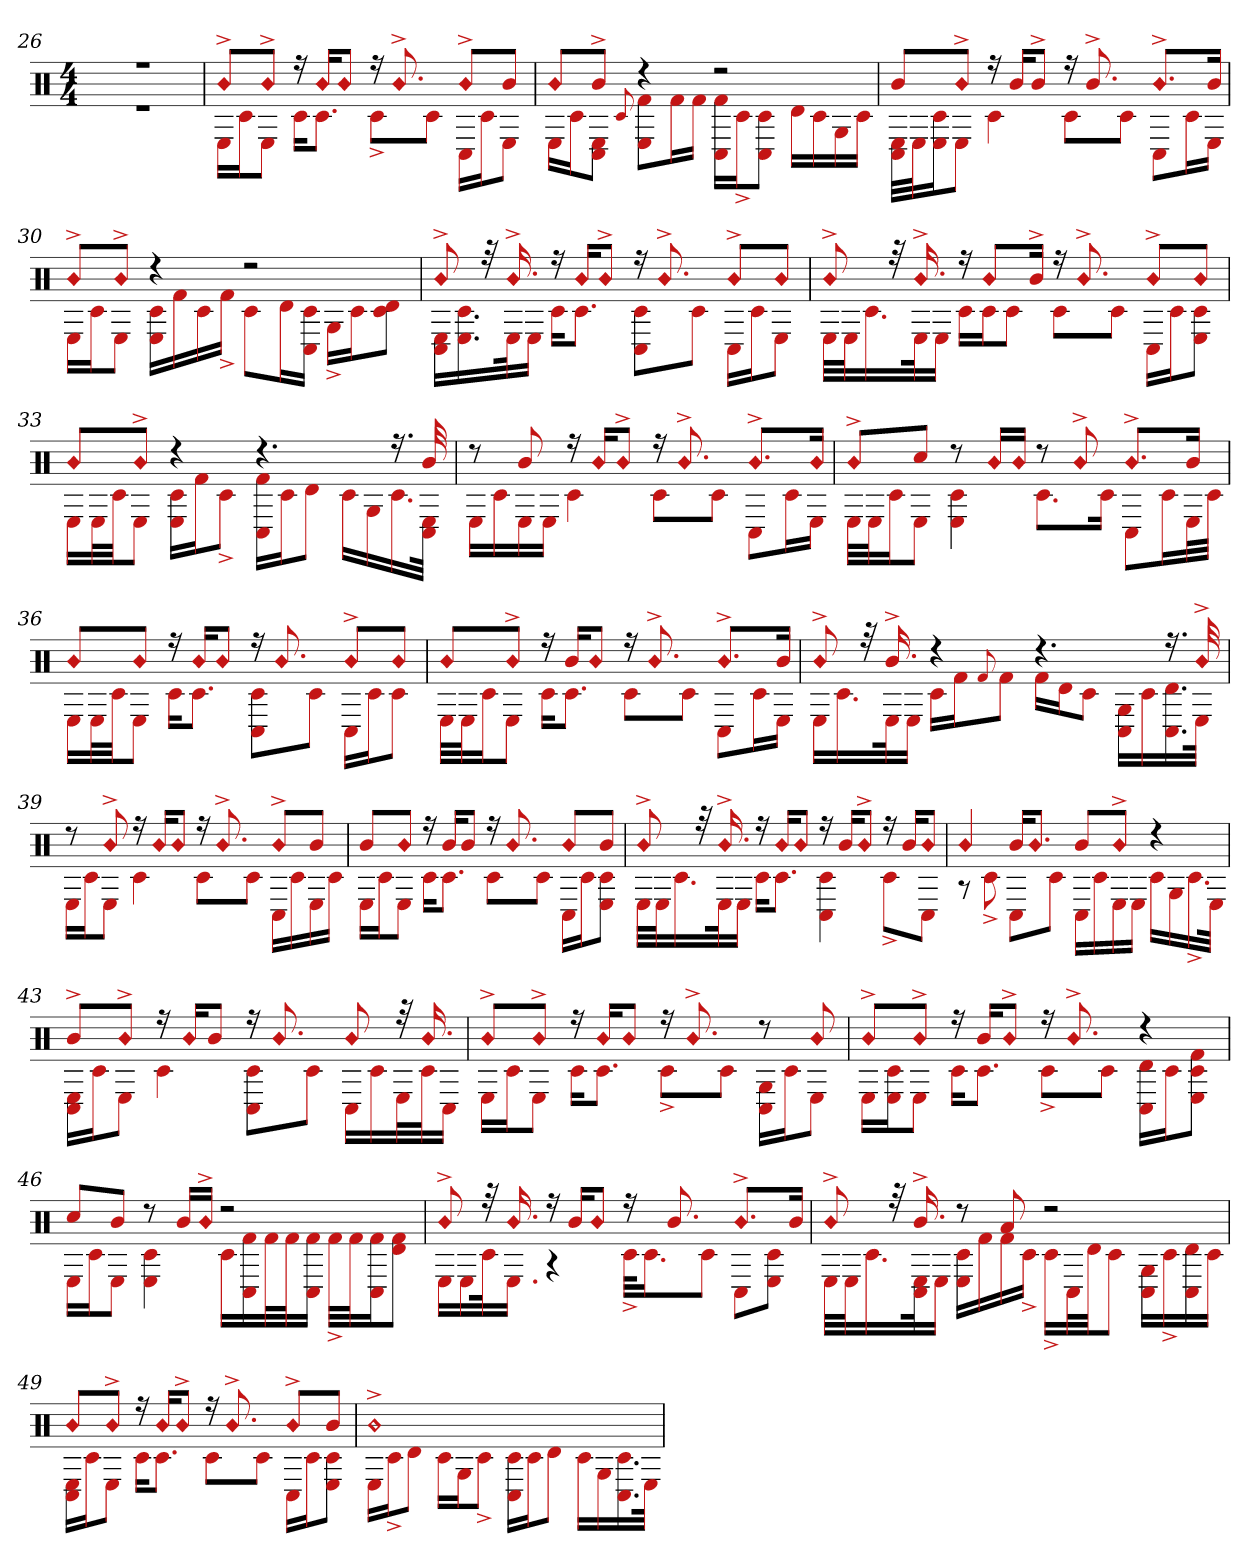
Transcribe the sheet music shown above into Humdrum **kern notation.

**kern
*part1
*staff1
*clefX
*k[]
*M4/4
=26
*^
1r	1r
=27	=27
!LO:N:head=diamond	!
8b^L	16ELL
.	16c#J
!LO:N:head=diamond	!
8b^J	8EJ
16r	16c#KL
!LO:N:head=diamond	!
16bKL	8.c#J
!LO:N:head=diamond	!
8bJ	.
16r	8c#^L
!LO:N:head=diamond	!
8.b^	.
.	8c#J
!LO:N:head=diamond	!
8b^L	16C#LL
.	16c#J
8bJ	8EJ
=28	=28
!LO:N:head=diamond	!
8bL	16ELL
.	16c#J
8b^J	8E 8C#J
.	8qqc#
4r	8E 8f#L
.	16f#L
.	16f#JJ
2r	16C# 16f#LL
.	16c#^J
.	8c# 8C#J
.	16dLL
.	16c#
.	16G
.	16c#JJ
=29	=29
8bL	32E 32C#LLL
.	32EJ
.	16E 16c#J
!LO:N:head=diamond	!
8b^J	8EJ
16r	4c#
16bKL	.
8b^J	.
16r	8c#L
8.b^	.
.	8c#J
!LO:N:head=diamond	!
8.b^L	8C#L
.	16c#L
16bJk	16EJJ
=30	=30
!LO:N:head=diamond	!
8b^L	16ELL
.	16c#J
!LO:N:head=diamond	!
8b^J	8EJ
4r	16E 16c#LL
.	16f#
.	16c#
.	16f#^JJ
2r	8c#L
.	16dL
.	16c# 16C#JJ
.	16G^LL
.	16c#J
.	8d 8c#J
=31	=31
!LO:N:head=diamond	!
8b^	16E 16C#LL
.	16.E 16.c#
32r	.
!LO:N:head=diamond	!
16.b^	32Ek
.	16EJJ
16r	16c#KL
!LO:N:head=diamond	!
16bKL	8.c#J
!LO:N:head=diamond	!
8b^J	.
16r	8c# 8C#L
!LO:N:head=diamond	!
8.b^	.
.	8c#J
!LO:N:head=diamond	!
8b^L	16C#LL
.	16c#J
!LO:N:head=diamond	!
8bJ	8EJ
=32	=32
!LO:N:head=diamond	!
8b^	32ELLL
.	32EJ
.	16.c#
32r	.
!LO:N:head=diamond	!
16.b^	32Ek
.	16EJJ
16r	16c#LL
!LO:N:head=diamond	!
8bL	16c#J
.	8c#J
16b^Jk	.
16r	8c#L
!LO:N:head=diamond	!
8.b^	.
.	8c#J
!LO:N:head=diamond	!
8b^L	16C#LL
.	16c#J
!LO:N:head=diamond	!
8bJ	8E 8c#J
=33	=33
!LO:N:head=diamond	!
8bL	16ELL
.	32EL
.	32c#JJ
!LO:N:head=diamond	!
8b^J	8EJ
4r	16E 16c#LL
.	16f#J
.	8c#^J
4.r	16C# 16f#LL
.	16c#J
.	8dJ
.	16c#LL
.	16G
16.r	16.c#
32b	32C# 32EJJk
=34	=34
8r	16ELL
.	16c#
8b	16E
.	16EJJ
16r	4c#
!LO:N:head=diamond	!
16bKL	.
!LO:N:head=diamond	!
8b^J	.
16r	8c#L
!LO:N:head=diamond	!
8.b^	.
.	8c#J
!LO:N:head=diamond	!
8.b^L	8C#L
.	16c#L
!LO:N:head=diamond	!
16bJk	16EJJ
=35	=35
!LO:N:head=diamond	!
8b^L	32ELLL
.	32EJ
.	16c#J
8cc#J	8EJ
8r	4E 4c#
!LO:N:head=diamond	!
16bLL	.
!LO:N:head=diamond	!
16bJJ	.
8r	8.c#L
!LO:N:head=diamond	!
8b^	.
.	16c#Jk
!LO:N:head=diamond	!
8.b^L	8C#L
.	16c#L
16bJk	32EL
.	32c#JJJ
=36	=36
!LO:N:head=diamond	!
8bL	16ELL
.	32EL
.	32c#JJ
!LO:N:head=diamond	!
8bJ	8EJ
16r	16c#KL
!LO:N:head=diamond	!
16bKL	8.c#J
!LO:N:head=diamond	!
8bJ	.
16r	8c# 8C#L
!LO:N:head=diamond	!
8.b	.
.	8c#J
!LO:N:head=diamond	!
8b^L	16C#LL
.	16c#J
!LO:N:head=diamond	!
8bJ	8c#J
=37	=37
!LO:N:head=diamond	!
8bL	32ELLL
.	32EJ
.	16c#J
!LO:N:head=diamond	!
8b^J	8EJ
16r	16c#KL
16bKL	8.c#J
!LO:N:head=diamond	!
8bJ	.
16r	8c#L
!LO:N:head=diamond	!
8.b^	.
.	8c#J
!LO:N:head=diamond	!
8.b^L	8C#L
.	16c#L
16bJk	16EJJ
=38	=38
!LO:N:head=diamond	!
8b^	16ELL
.	16.c#
32r	.
16.b^	32Ek
.	16EJJ
4r	16c#LL
.	16f#J
.	8qqf#
.	8f#J
4.r	16f#LL
.	16dJ
.	8c#J
.	16C# 16GLL
.	16c#
16.r	16.C# 16.d
!LO:N:head=diamond	!
32b^	32EJJk
=39	=39
8r	16ELL
.	16c#J
!LO:N:head=diamond	!
8b^	8EJ
16r	4c#
!LO:N:head=diamond	!
16bKL	.
!LO:N:head=diamond	!
8bJ	.
16r	8c#L
!LO:N:head=diamond	!
8.b^	.
.	8c#J
!LO:N:head=diamond	!
8b^L	16C#LL
.	16c#
8bJ	16E
.	16c#JJ
=40	=40
8bL	16ELL
.	16c#J
!LO:N:head=diamond	!
8bJ	8EJ
16r	16c#KL
16bKL	8.c#J
8bJ	.
16r	8c#L
!LO:N:head=diamond	!
8.b	.
.	8c#J
!LO:N:head=diamond	!
8bL	16C#LL
.	16c#J
8bJ	8c# 8EJ
=41	=41
!LO:N:head=diamond	!
8b^	32ELLL
.	32EJ
.	16.c#
32r	.
!LO:N:head=diamond	!
16.b^	32Ek
.	16EJJ
16r	16c#KL
!LO:N:head=diamond	!
16bKL	8.c#J
!LO:N:head=diamond	!
8bJ	.
16r	4C# 4c#
16bKL	.
!LO:N:head=diamond	!
8b^J	.
16r	8c#^L
16bKL	.
!LO:N:head=diamond	!
8bJ	8C#J
=42	=42
!LO:N:head=diamond	!
4b	8r
.	8c#^
16bKL	8C#L
!LO:N:head=diamond	!
8.bJ	.
.	8c#J
8bL	16C#LL
.	16c#
!LO:N:head=diamond	!
8b^J	16E
.	16EJJ
4r	16c#LL
.	16G
.	16.c#^
.	32EJJk
=43	=43
8b^L	16C# 16ELL
.	16c#J
!LO:N:head=diamond	!
8b^J	8EJ
16r	4c#
!LO:N:head=diamond	!
16bKL	.
8bJ	.
16r	8c# 8C#L
!LO:N:head=diamond	!
8.b	.
.	8c#J
!LO:N:head=diamond	!
8b	16C#LL
.	16c#
32r	32EL
!LO:N:head=diamond	!
16.b	32c#J
.	16C#JJ
=44	=44
!LO:N:head=diamond	!
8b^L	16ELL
.	16c#J
!LO:N:head=diamond	!
8b^J	8EJ
16r	16c#KL
!LO:N:head=diamond	!
16bKL	8.c#J
!LO:N:head=diamond	!
8bJ	.
16r	8c#^L
!LO:N:head=diamond	!
8.b^	.
.	8c#J
8r	16G 16C#LL
.	16c#J
!LO:N:head=diamond	!
8b	8EJ
=45	=45
!LO:N:head=diamond	!
8b^L	16ELL
.	16E 16c#J
!LO:N:head=diamond	!
8b^J	8EJ
16r	16c#KL
16bKL	8.c#J
!LO:N:head=diamond	!
8b^J	.
16r	8c#^L
!LO:N:head=diamond	!
8.b^	.
.	8c#J
4r	16d 16C#LL
.	16c#J
.	8E 8c# 8f#J
=46	=46
8cc#L	16ELL
.	16c#J
8bJ	8EJ
8r	4E 4c#
16bLL	.
!LO:N:head=diamond	!
16b^JJ	.
2r	16c#LL
.	16C# 16f#
.	32f#L
.	32f#J
.	16C# 16f#JJ
.	32f#^LLL
.	32f#J
.	16C# 16f#J
.	8f# 8dJ
=47	=47
!LO:N:head=diamond	!
8b^	16ELL
.	16E
32r	32c#k
!LO:N:head=diamond	!
16.b	16.EJJ
16r	4r
16bKL	.
!LO:N:head=diamond	!
8bJ	.
16r	32c#^KLL
.	16.c#J
8.b	.
.	8c#J
!LO:N:head=diamond	!
8.b^L	8C#L
.	8c# 8EJ
16bJk	.
=48	=48
!LO:N:head=diamond	!
8b^	32ELLL
.	32EJ
.	16.c#
32r	.
16.b^	32C# 32Ek
.	16EJJ
8r	16c# 16ELL
.	16f#
8a	16f#
.	16c#^JJ
2r	16c#^LL
.	32C#L
.	32dJJ
.	8c#J
.	16C# 16GLL
.	16c#^
.	16C# 16d
.	16c#JJ
=49	=49
!LO:N:head=diamond	!
8bL	16E 16C#LL
.	16c#J
!LO:N:head=diamond	!
8b^J	8EJ
16r	16c#KL
!LO:N:head=diamond	!
16bKL	8.c#J
!LO:N:head=diamond	!
8b^J	.
16r	8c#L
!LO:N:head=diamond	!
8.b^	.
.	8c#J
!LO:N:head=diamond	!
8b^L	16C#LL
.	16c#J
8bJ	8c# 8EJ
=50	=50
!LO:N:head=diamond	!
1b^	16ELL
.	16c#^J
.	8dJ
.	16c#LL
.	16GJ
.	8c#^J
.	16c# 16C#LL
.	16c#J
.	8dJ
.	16c#LL
.	16G
.	16.C# 16.c#
.	32EJJk
*v	*v
=
*-
